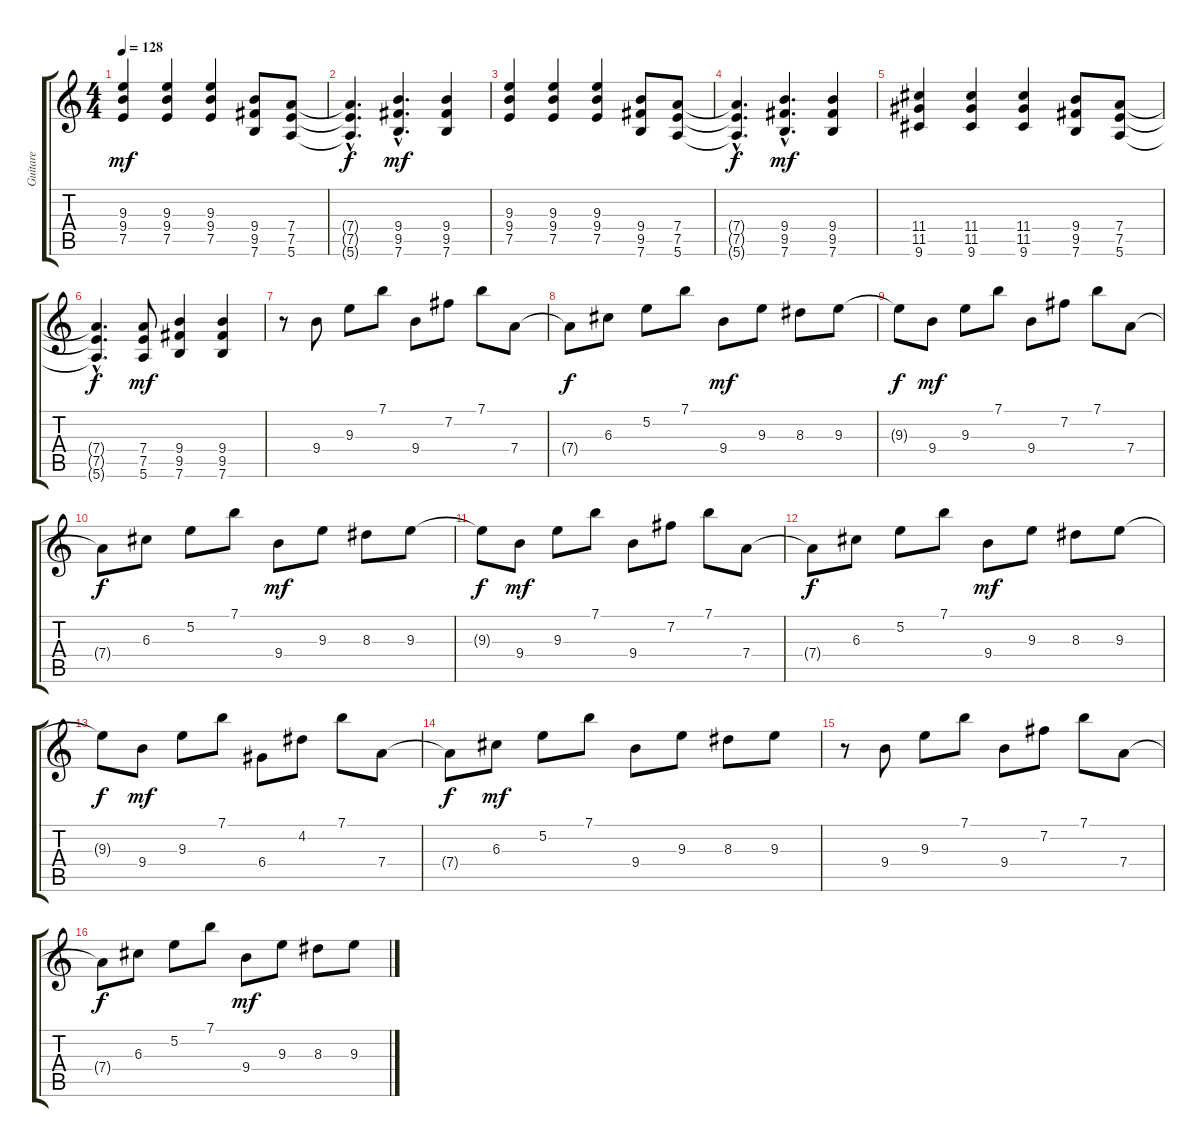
\track ("Guitare" "Guitare") {instrument acousticguitarsteel}
\staff {score tabs}
\tuning (E4 B3 G3 D3 A2 E2) {hide}
\ts (4 4)
\tempo 128
\clef g2
\ks c
(9.3 9.4 7.5).4{dy mf} (9.3 9.4 7.5).4 (9.3 9.4 7.5).4 (9.4 9.5 7.6).8 (7.4 7.5 5.6).8 |
(7.4{hac t} 7.5{hac t} 5.6{hac t}).4{d dy f} (9.4{hac} 9.5{hac} 7.6{hac}).4{d dy mf} (9.4 9.5 7.6).4 |
(9.3 9.4 7.5).4 (9.3 9.4 7.5).4 (9.3 9.4 7.5).4 (9.4 9.5 7.6).8 (7.4 7.5 5.6).8 |
(7.4{hac t} 7.5{hac t} 5.6{hac t}).4{d dy f} (9.4{hac} 9.5{hac} 7.6{hac}).4{d dy mf} (9.4 9.5 7.6).4 |
(11.4 11.5 9.6).4 (11.4 11.5 9.6).4 (11.4 11.5 9.6).4 (9.4 9.5 7.6).8 (7.4 7.5 5.6).8 |
(7.4{hac t} 7.5{hac t} 5.6{hac t}).4{d dy f} (7.4 7.5 5.6).8{dy mf} (9.4 9.5 7.6).4 (9.4 9.5 7.6).4 |
r.8 9.4.8 9.3.8 7.1.8 9.4.8 7.2.8 7.1.8 7.4.8 |
7.4{t}.8{dy f} 6.3.8 5.2.8 7.1.8 9.4.8{dy mf} 9.3.8 8.3.8 9.3.8 |
9.3{t}.8{dy f} 9.4.8{dy mf} 9.3.8 7.1.8 9.4.8 7.2.8 7.1.8 7.4.8 |
7.4{t}.8{dy f} 6.3.8 5.2.8 7.1.8 9.4.8{dy mf} 9.3.8 8.3.8 9.3.8 |
9.3{t}.8{dy f} 9.4.8{dy mf} 9.3.8 7.1.8 9.4.8 7.2.8 7.1.8 7.4.8 |
7.4{t}.8{dy f} 6.3.8 5.2.8 7.1.8 9.4.8{dy mf} 9.3.8 8.3.8 9.3.8 |
9.3{t}.8{dy f} 9.4.8{dy mf} 9.3.8 7.1.8 6.4.8 4.2.8 7.1.8 7.4.8 |
7.4{t}.8{dy f} 6.3.8{dy mf} 5.2.8 7.1.8 9.4.8 9.3.8 8.3.8 9.3.8 |
r.8 9.4.8 9.3.8 7.1.8 9.4.8 7.2.8 7.1.8 7.4.8 |
7.4{t}.8{dy f} 6.3.8 5.2.8 7.1.8 9.4.8{dy mf} 9.3.8 8.3.8 9.3.8
